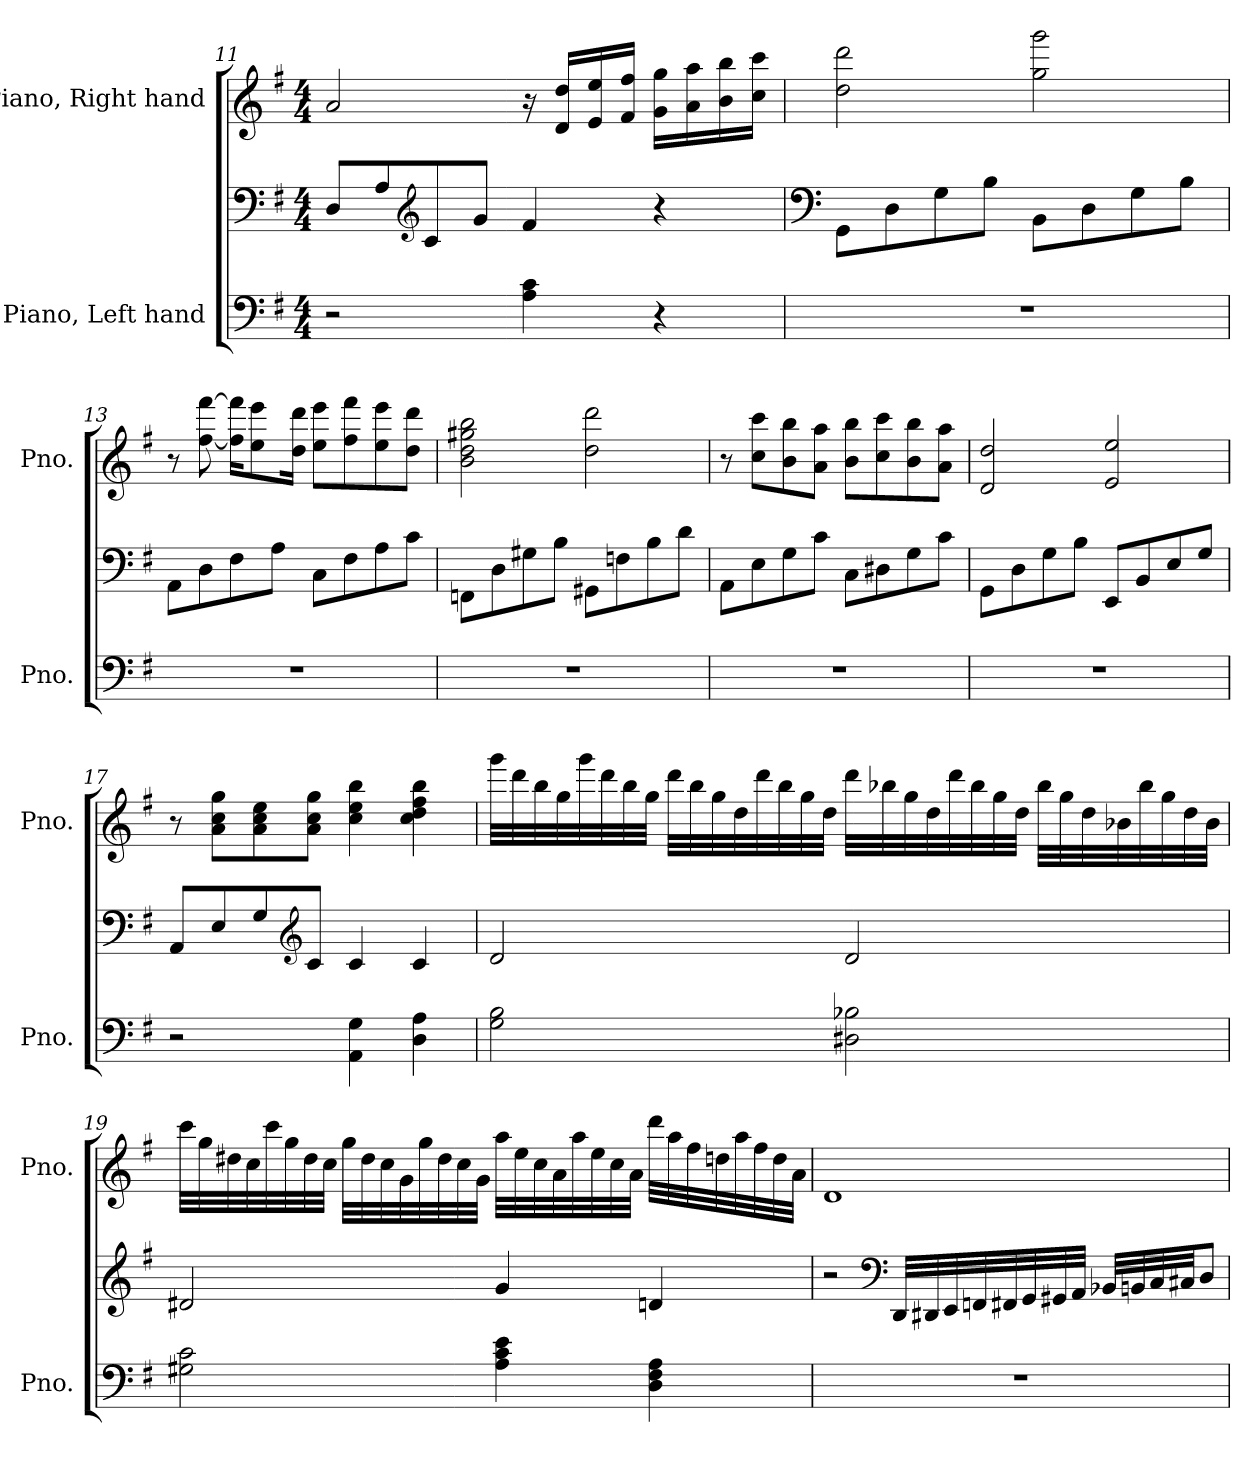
**kern	**kern	**kern
*part2	*part2	*part1
*staff3	*staff2	*staff1
*I"Piano, Left hand	*	*I"Piano, Right hand
*I'Pno.	*	*I'Pno.
!!LO:PB:g=z
*clefF4	*clefF4	*clefG2
*k[f#]	*k[f#]	*k[f#]
*M4/4	*M4/4	*M4/4
=11	=11	=11
2r	8D/L	2a/
.	8A/	.
*	*clefG2	*
.	8c/	.
.	8g/J	.
4A\ 4c\	4f#/	16r
.	.	16d/ 16dd/LL
.	.	16e/ 16ee/
.	.	16f#/ 16ff#/JJ
4r	4r	16g\ 16gg\LL
.	.	16a\ 16aa\
.	.	16b\ 16bb\
.	.	16cc\ 16ccc\JJ
=12	=12	=12
*	*clefF4	*
1r	8GG\L	2dd\ 2ddd\
.	8D\	.
.	8G\	.
.	8B\J	.
.	8BB\L	2gg\ 2ggg\
.	8D\	.
.	8G\	.
.	8B\J	.
=13	=13	=13
1r	8AA\L	8r
.	8D\	[8ff#\ [8fff#\
.	8F#\	16ff#\] 16fff#\]KL
.	.	8ee\ 8eee\
.	8A\J	.
.	.	16dd\ 16ddd\Jk
.	8C\L	8ee\ 8eee\L
.	8F#\	8ff#\ 8fff#\
.	8A\	8ee\ 8eee\
.	8c\J	8dd\ 8ddd\J
!!LO:LB:g=z
=14	=14	=14
1r	8FFn\L	2b\ 2dd\ 2gg#X\ 2bb\
.	8D\	.
.	8G#X\	.
.	8B\J	.
.	8GG#X\L	2dd\ 2ddd\
.	8Fn\	.
.	8B\	.
.	8d\J	.
=15	=15	=15
1r	8AA\L	8r
.	8E\	8cc\ 8ccc\L
.	8G\	8b\ 8bb\
.	8c\J	8a\ 8aa\J
.	8C\L	8b\ 8bb\L
.	8D#X\	8cc\ 8ccc\
.	8G\	8b\ 8bb\
.	8c\J	8a\ 8aa\J
=16	=16	=16
1r	8GG\L	2d/ 2dd/
.	8D\	.
.	8G\	.
.	8B\J	.
.	8EE/L	2e/ 2ee/
.	8BB/	.
.	8E/	.
.	8G/J	.
=17	=17	=17
2r	8AA/L	8r
.	8E/	8a\ 8cc\ 8gg\L
.	8G/	8a\ 8cc\ 8ee\
*	*clefG2	*
.	8c/J	8a\ 8cc\ 8gg\J
4AA\ 4G\	4c/	4cc\ 4ee\ 4bb\
4D\ 4A\	4c/	4cc\ 4dd\ 4ff#\ 4bb\
!!LO:LB:g=z
=18	=18	=18
2G\ 2B\	2d/	32ggg\LLL
.	.	32ddd\
.	.	32bb\
.	.	32gg\
.	.	32ggg\
.	.	32ddd\
.	.	32bb\
.	.	32gg\JJJ
.	.	32ddd\LLL
.	.	32bb\
.	.	32gg\
.	.	32dd\
.	.	32ddd\
.	.	32bb\
.	.	32gg\
.	.	32dd\JJJ
2D#X\ 2B-X\	2d/	32ddd\LLL
.	.	32bb-X\
.	.	32gg\
.	.	32dd\
.	.	32ddd\
.	.	32bb-\
.	.	32gg\
.	.	32dd\JJJ
.	.	32bb-\LLL
.	.	32gg\
.	.	32dd\
.	.	32b-X\
.	.	32bb-\
.	.	32gg\
.	.	32dd\
.	.	32b-\JJJ
!!LO:LB:g=z
=19	=19	=19
2G#X\ 2c\	2d#X/	32ccc\LLL
.	.	32gg\
.	.	32dd#X\
.	.	32cc\
.	.	32ccc\
.	.	32gg\
.	.	32dd#\
.	.	32cc\JJJ
.	.	32gg\LLL
.	.	32dd#\
.	.	32cc\
.	.	32g\
.	.	32gg\
.	.	32dd#\
.	.	32cc\
.	.	32g\JJJ
4A\ 4c\ 4e\	4g/	32aa\LLL
.	.	32ee\
.	.	32cc\
.	.	32a\
.	.	32aa\
.	.	32ee\
.	.	32cc\
.	.	32a\JJJ
4D\ 4F#\ 4A\	4dn/	32ddd\LLL
.	.	32aa\
.	.	32ff#\
.	.	32ddn\
.	.	32aa\
.	.	32ff#\
.	.	32dd\
.	.	32a\JJJ
!!LO:PB:g=z
=20	=20	=20
1r	2r	1d
*	*clefF4	*
.	32DD/LLL	.
.	32DD#X/	.
.	32EE/	.
.	32FFn/	.
.	32FF#X/	.
.	32GG/	.
.	32GG#X/	.
.	32AA/JJJ	.
.	32BB-X/LLL	.
.	32BBn/	.
.	32C/	.
.	32C#X/JJ	.
.	8D/J	.
=	=	=
*-	*-	*-
